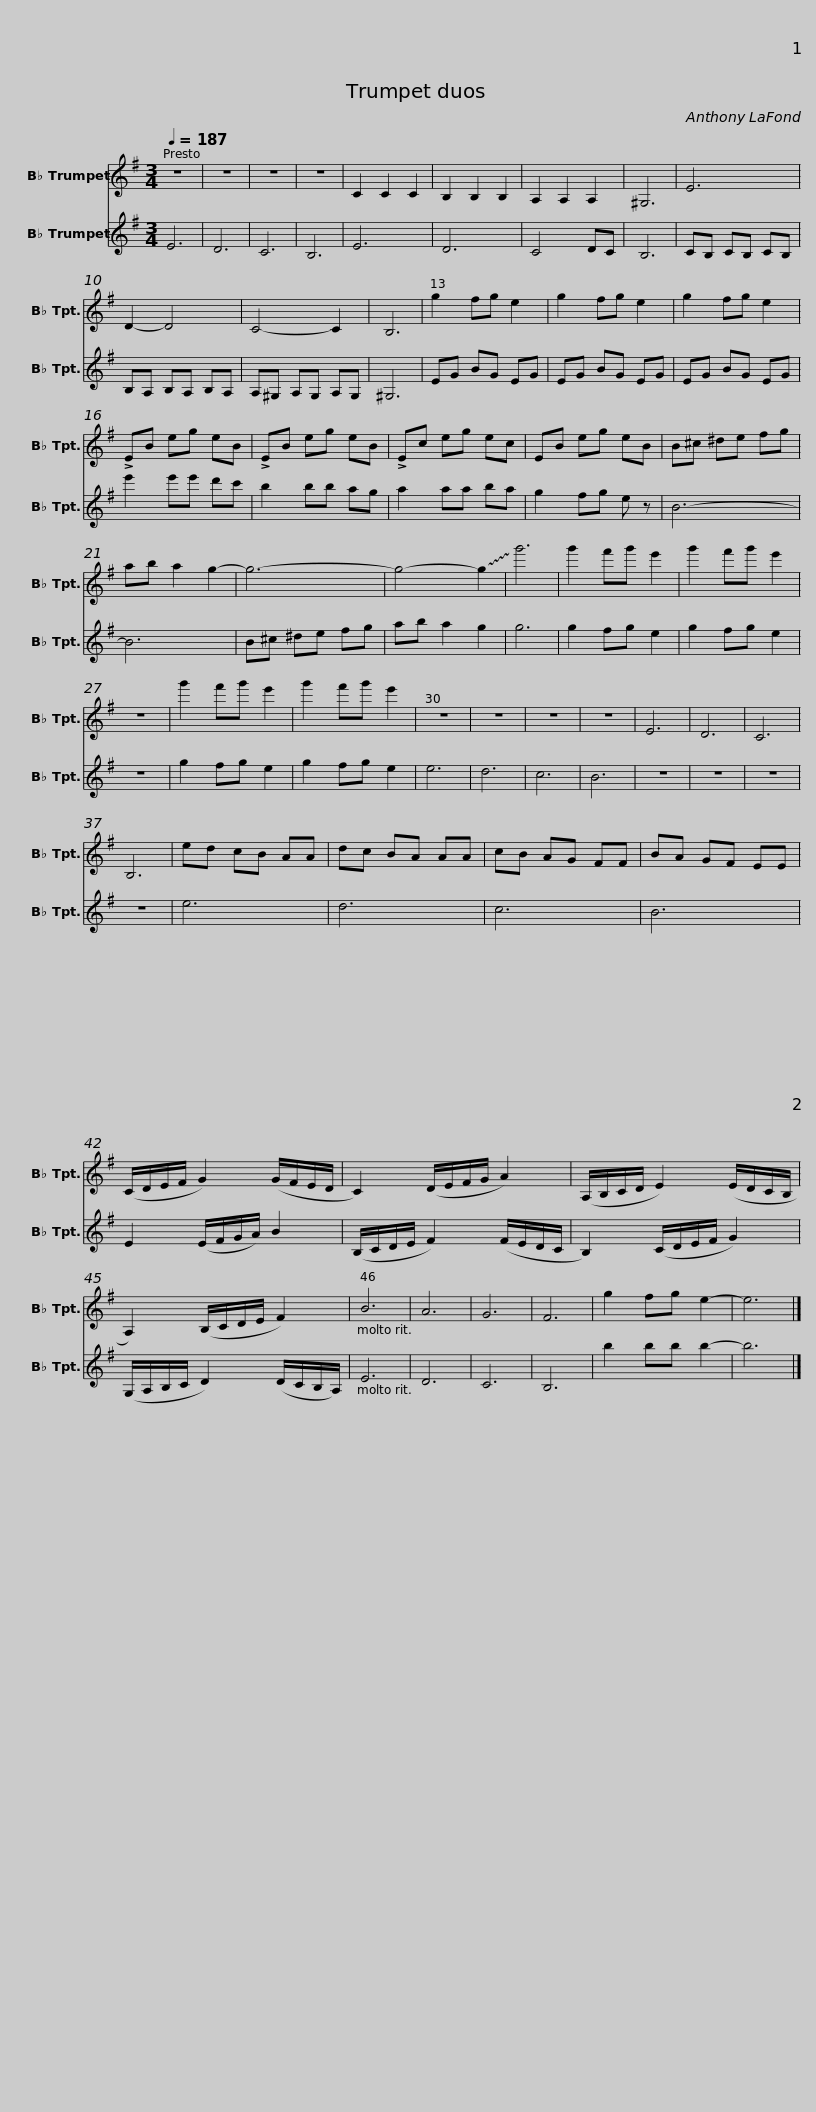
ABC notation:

X:1
%%score 1 2
L:1/8
Q:1/4=187
M:3/4
I:linebreak $
K:none
V:1 treble transpose=-2
V:2 treble transpose=-2
V:1
[K:G] z6 | z6 | z6 | z6 | C2 C2 C2 | %5
 B,2 B,2 B,2 | A,2 A,2 A,2 | ^G,6 | E6 |$ D2- D4 | %10
 C4- C2 | B,6 | g2 fg e2 | g2 fg e2 | g2 fg e2 |$ %15
 !>!EB eg eB | !>!EB eg eB | !>!Ec eg ec | EB eg eB | B^c ^de fg | %20
 ab a2 g2- |$ g6- | g4- !~(!g2 | !~)!g'6 | g'2 f'g' e'2 | %25
 g'2 f'g' e'2 | z6 | g'2 f'g' e'2 | g'2 f'g' e'2 | z6 |$ %30
 z6 | z6 | z6 | E6 | D6 | %35
 C6 | B,6 | ed cB AA | dc BA AA | cB AG FF | %40
 BA GF EE |$ (C/D/E/F/ G2) (G/F/E/D/ | C2) (D/E/F/G/ A2) | (A,/B,/C/D/ E2) (E/D/C/B,/ |$ A,2) (B,/C/D/E/ F2) | %45
 B6 | A6 | G6 | F6 | g2 fg e2- | %50
 e6 |] %51
V:2
[K:G] E6 | D6 | C6 | B,6 | E6 | %5
 D6 | C4 DC | B,6 | CB, CB, CB, |$ B,A, B,A, B,A, | %10
 A,^G, A,G, A,G, | ^G,6 | EG BG EG | EG BG EG | EG BG EG |$ %15
 e'2 e'e' d'c' | b2 bb ag | a2 aa ba | g2 fg e z | B6- | %20
 B6 |$ B^c ^de fg | ab a2 g2 | g6 | g2 fg e2 | %25
 g2 fg e2 | z6 | g2 fg e2 | g2 fg e2 | e6 |$ %30
 d6 | c6 | B6 | z6 | z6 | %35
 z6 | z6 | e6 | d6 | c6 | %40
 B6 |$ E2 (E/F/G/A/) B2 | (B,/C/D/E/ F2) (F/E/D/C/ | B,2) (C/D/E/F/ G2) |$ (G,/A,/B,/C/ D2) (D/C/B,/A,/) | %45
 E6 | D6 | C6 | B,6 | b2 bb b2- | %50
 b6 |] %51
